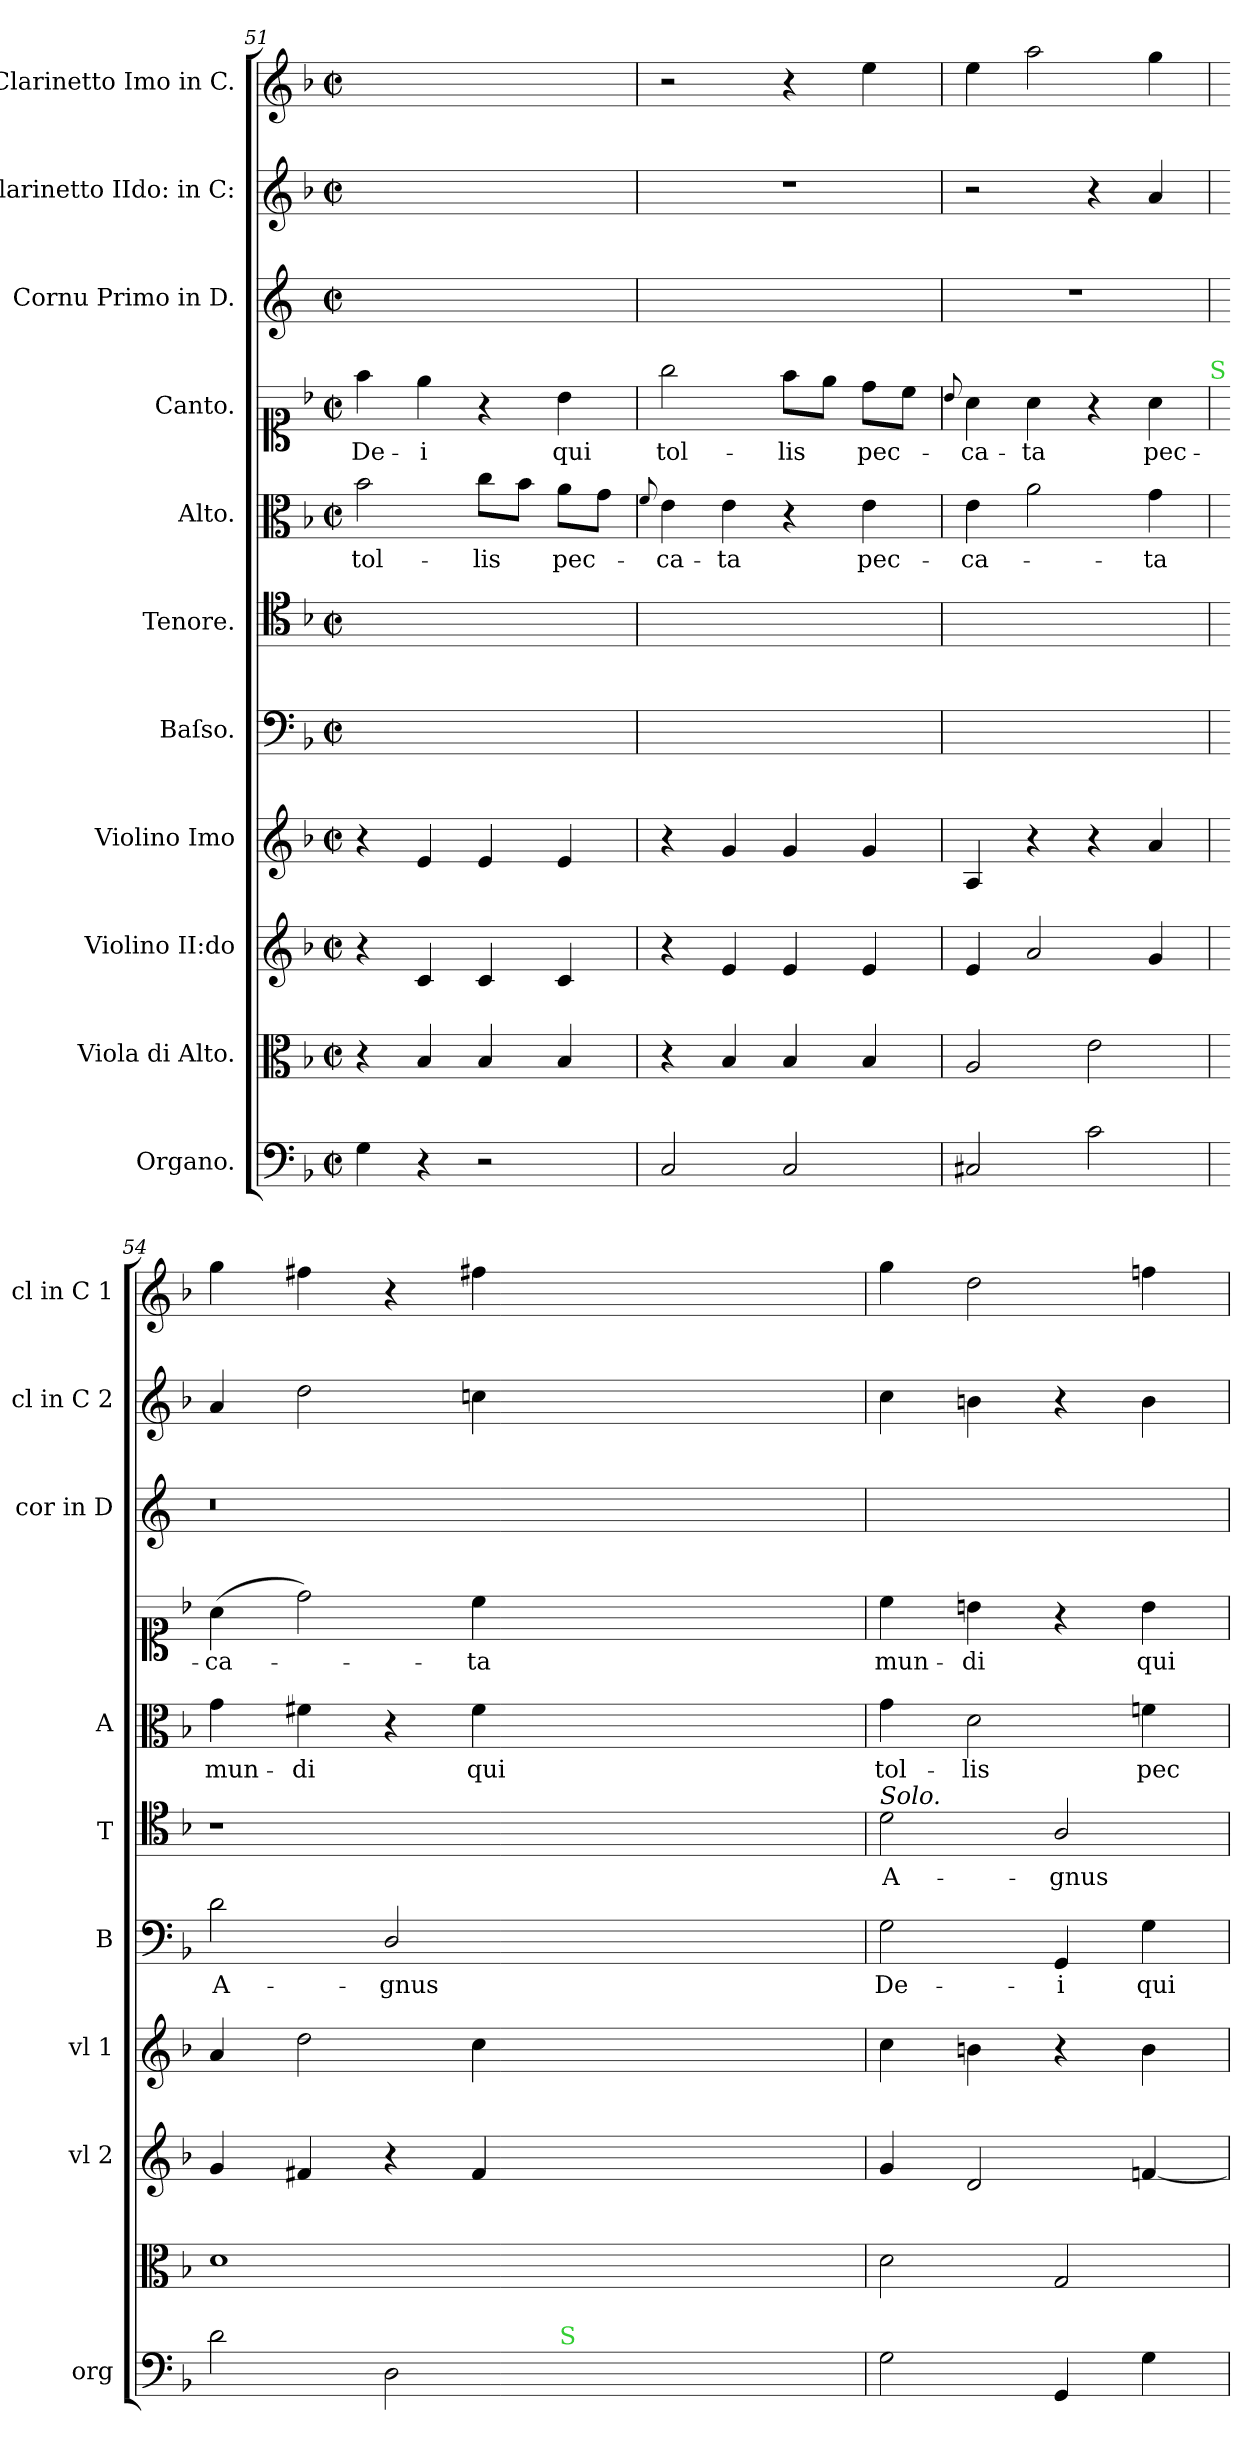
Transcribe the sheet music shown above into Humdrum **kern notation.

**kern	**kern	**kern	**kern	**kern	**text	**kern	**text	**kern	**text	**kern	**text	**kern	**kern	**kern
*part11	*part10	*part9	*part8	*part7	*part7	*part6	*part6	*part5	*part5	*part4	*part4	*part3	*part2	*part1
*staff11	*staff10	*staff9	*staff8	*staff7	*staff7	*staff6	*staff6	*staff5	*staff5	*staff4	*staff4	*staff3	*staff2	*staff1
*I"Organo.	*I"Viola di Alto.	*I"Violino II:do	*I"Violino Imo	*I"Baſso.	*	*I"Tenore.	*	*I"Alto.	*	*I"Canto.	*	*I"Cornu Primo in D.	*I"Clarinetto IIdo: in C:	*I"Clarinetto Imo in C.
*I'org	*	*I'vl 2	*I'vl 1	*I'B	*	*I'T	*	*I'A	*	*	*	*I'cor in D	*I'cl in C 2	*I'cl in C 1
*clefF4	*clefC3	*clefG2	*clefG2	*clefF4	*	*clefC4	*	*clefC3	*	*clefC1	*	*clefG2	*clefG2	*clefG2
*	*	*	*	*	*	*	*	*	*	*	*	*ITrd6c10	*	*
*k[b-]	*k[b-]	*k[b-]	*k[b-]	*k[b-]	*	*k[b-]	*	*k[b-]	*	*k[b-]	*	*k[f#c#]	*k[b-]	*k[b-]
*M2/2	*M2/2	*M2/2	*M2/2	*M2/2	*	*M2/2	*	*M2/2	*	*M2/2	*	*M2/2	*M2/2	*M2/2
*met(c|)	*met(c|)	*met(c|)	*met(c|)	*met(c|)	*	*met(c|)	*	*met(c|)	*	*met(c|)	*	*met(c|)	*met(c|)	*met(c|)
=51	=51	=51	=51	=51	=51	=51	=51	=51	=51	=51	=51	=51	=51	=51
4G\	4r	4r	4r	1ryy	.	1ryy	.	2b-\	tol-	4ff\	De-	1ryy	1ryy	1ryy
4r	4B-/	4c/	4e/	.	.	.	.	.	.	4ee\	-i	.	.	.
2r	4B-/	4c/	4e/	.	.	.	.	8cc\L	-lis	4r	.	.	.	.
.	.	.	.	.	.	.	.	8b-\J	.	.	.	.	.	.
.	4B-/	4c/	4e/	.	.	.	.	8a\L	pec-	4b-\	qui	.	.	.
.	.	.	.	.	.	.	.	8g\J	.	.	.	.	.	.
=52	=52	=52	=52	=52	=52	=52	=52	=52	=52	=52	=52	=52	=52	=52
.	.	.	.	.	.	.	.	8qqf/	.	.	.	.	.	.
2C/	4r	4r	4r	1ryy	.	1ryy	.	4e\	-ca-	2gg\	tol-	1ryy	1r	2r
.	4B-/	4e/	4g/	.	.	.	.	4e\	-ta	.	.	.	.	.
2C/	4B-/	4e/	4g/	.	.	.	.	4r	.	8ff\L	-lis	.	.	4r
.	.	.	.	.	.	.	.	.	.	8ee\J	.	.	.	.
.	4B-/	4e/	4g/	.	.	.	.	4e\	pec-	8dd\L	pec-	.	.	4ee\
.	.	.	.	.	.	.	.	.	.	8cc\J	.	.	.	.
=53	=53	=53	=53	=53	=53	=53	=53	=53	=53	=53	=53	=53	=53	=53
.	.	.	.	.	.	.	.	.	.	8qqb-/	.	.	.	.
2C#X/	2A/	4e/	4A/	1ryy	.	1ryy	.	4e\	-ca-	4a\	-ca-	1r	2r	4ee\
.	.	2a/	4r	.	.	.	.	2a\	.	4a\	-ta	.	.	2aa\
2c\	2e\	.	4r	.	.	.	.	.	.	4r	.	.	4r	.
.	.	4g/	4a/	.	.	.	.	4g\	-ta	4a\	pec-	.	4a/	4gg\
!	!	!	!	!	!	!	!	!	!	!LO:TX:a:color=limegreen:t=S	!	!	!	!
=54	=54	=54	=54	=54	=54	=54	=54	=54	=54	=54	=54	=54	=54	=54
2d\	1d	4g/	4a/	2d\	A-	1r	.	4g\	mun-	(>4a\	-ca-	0.r	4a/	4gg\
.	.	4f#X/	2dd\	.	.	.	.	4f#X\	-di	2dd\)	.	.	2dd\	4ff#X\
2D\	.	4r	.	2D/	-gnus	.	.	4r	.	.	.	.	.	4r
.	.	4f#/	4cc\	.	.	.	.	4f#\	qui	4cc\	-ta	.	4ccn\	4ff#X\
!LO:TX:a:color=limegreen:t=S	!	!	!	!	!	!	!	!	!	!	!	!	!	!
0ryy	0ryy	0ryy	0ryy	0ryy	.	0ryy	.	0ryy	.	0ryy	.	.	0ryy	0ryy
=55	=55	=55	=55	=55	=55	=55	=55	=55	=55	=55	=55	=55	=55	=55
!	!	!	!	!	!	!LO:TX:a:i:t=Solo.	!	!	!	!	!	!	!	!
2G\	2d\	4g/	4cc\	2G\	De-	2d\	A-	4g\	tol-	4cc\	mun-	1ryy	4cc\	4gg\
.	.	2d/	4bn\	.	.	.	.	2d\	-lis	4bn\	-di	.	4bn\	2dd\
4GG/	2G/	.	4r	4GG/	-i	2A/	-gnus	.	.	4r	.	.	4r	.
4G\	.	[4fn/	4b\	4G\	qui	.	.	4fn\	pec-	4b\	qui	.	4b\	4ffn\
=	=	=	=	=	=	=	=	=	=	=	=	=	=	=
*-	*-	*-	*-	*-	*-	*-	*-	*-	*-	*-	*-	*-	*-	*-
